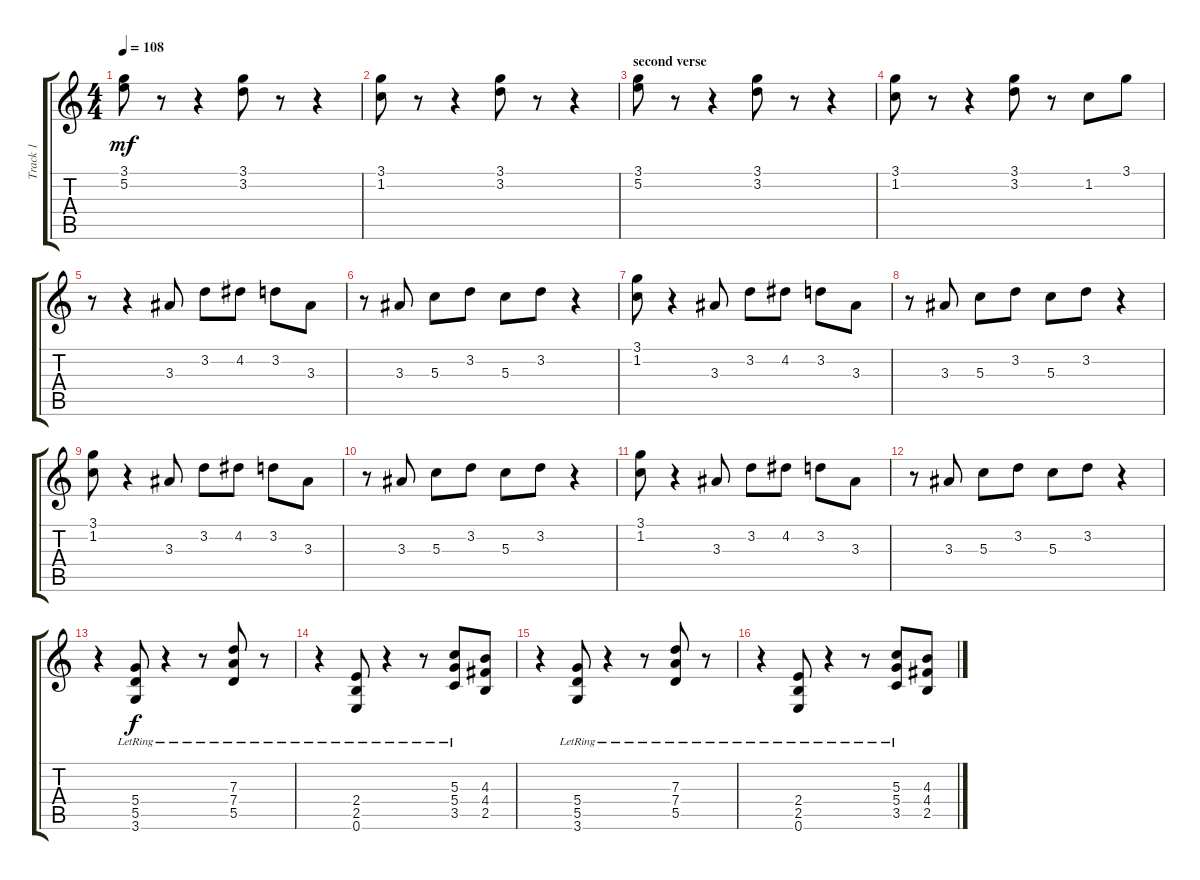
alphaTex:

\track ("Track 1" "Track 1") {instrument distortionguitar}
\staff {score tabs}
\tuning (E4 B3 G3 D3 A2 E2) {hide}
\ts (4 4)
\tempo 108
\clef g2
\ks c
(3.1 5.2).8{dy mf} r.8 r.4 (3.1 3.2).8 r.8 r.4 |
(3.1 1.2).8 r.8 r.4 (3.1 3.2).8 r.8 r.4 |
\section ("" "second verse")
(3.1 5.2).8 r.8 r.4 (3.1 3.2).8 r.8 r.4 |
(3.1 1.2).8 r.8 r.4 (3.1 3.2).8 r.8 1.2.8 3.1.8 |
r.8 r.4 3.3.8 3.2.8 4.2.8 3.2.8 3.3.8 |
r.8 3.3.8 5.3.8 3.2.8 5.3.8 3.2.8 r.4 |
(3.1 1.2).8 r.4 3.3.8 3.2.8 4.2.8 3.2.8 3.3.8 |
r.8 3.3.8 5.3.8 3.2.8 5.3.8 3.2.8 r.4 |
(3.1 1.2).8 r.4 3.3.8 3.2.8 4.2.8 3.2.8 3.3.8 |
r.8 3.3.8 5.3.8 3.2.8 5.3.8 3.2.8 r.4 |
(3.1 1.2).8 r.4 3.3.8 3.2.8 4.2.8 3.2.8 3.3.8 |
r.8 3.3.8 5.3.8 3.2.8 5.3.8 3.2.8 r.4 |
r.4 (5.4{lr} 5.5 3.6).8{dy f} r.4 r.8 (7.3 7.4{lr} 5.5).8 r.8 |
r.4 (2.4{lr} 2.5 0.6).8 r.4 r.8 (5.3 5.4{lr} 3.5).8 (4.3 4.4 2.5).8 |
r.4 (5.4{lr} 5.5 3.6).8 r.4 r.8 (7.3 7.4{lr} 5.5).8 r.8 |
r.4 (2.4{lr} 2.5 0.6).8 r.4 r.8 (5.3 5.4{lr} 3.5).8 (4.3 4.4 2.5).8
